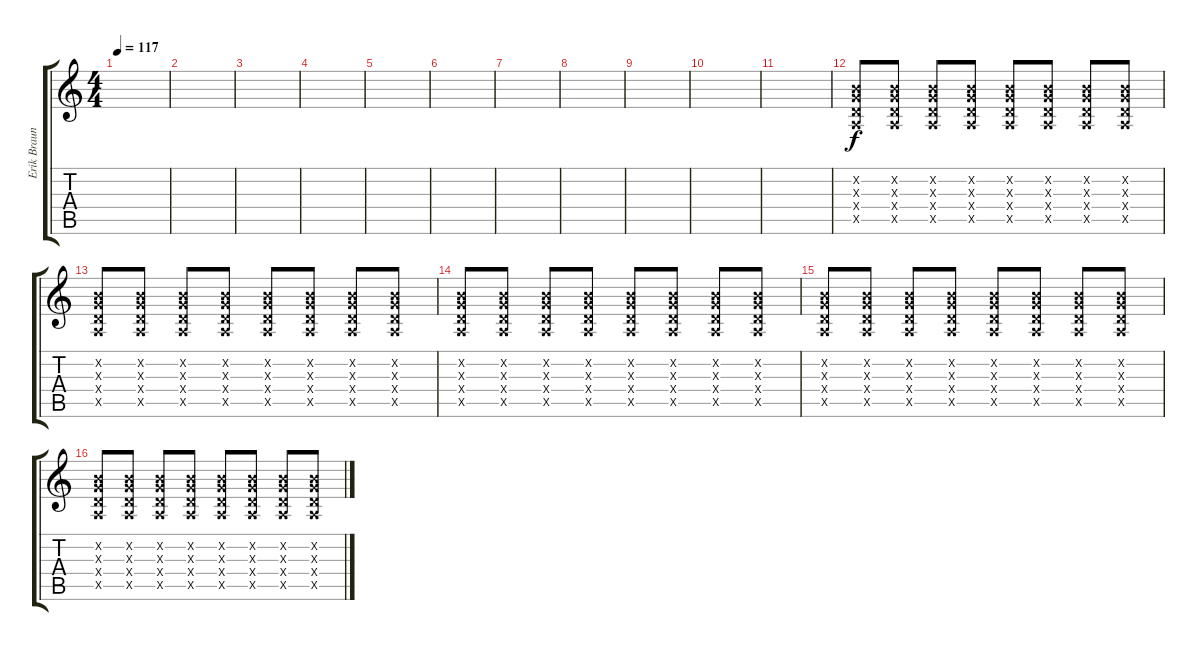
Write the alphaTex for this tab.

\track ("Erik Braunn" "Erik Braun") {instrument distortionguitar}
\staff {score tabs}
\tuning (E4 B3 G3 D3 A2 E2) {hide}
\ts (4 4)
\tempo 117
\clef g2
\ks c
|
|
|
|
|
|
|
|
|
|
|
(0.2{x} 0.3{x} 0.4{x} 0.5{x}).8 (0.2{x} 0.3{x} 0.4{x} 0.5{x}).8 (0.2{x} 0.3{x} 0.4{x} 0.5{x}).8 (0.2{x} 0.3{x} 0.4{x} 0.5{x}).8 (0.2{x} 0.3{x} 0.4{x} 0.5{x}).8 (0.2{x} 0.3{x} 0.4{x} 0.5{x}).8 (0.2{x} 0.3{x} 0.4{x} 0.5{x}).8 (0.2{x} 0.3{x} 0.4{x} 0.5{x}).8 |
(0.2{x} 0.3{x} 0.4{x} 0.5{x}).8 (0.2{x} 0.3{x} 0.4{x} 0.5{x}).8 (0.2{x} 0.3{x} 0.4{x} 0.5{x}).8 (0.2{x} 0.3{x} 0.4{x} 0.5{x}).8 (0.2{x} 0.3{x} 0.4{x} 0.5{x}).8 (0.2{x} 0.3{x} 0.4{x} 0.5{x}).8 (0.2{x} 0.3{x} 0.4{x} 0.5{x}).8 (0.2{x} 0.3{x} 0.4{x} 0.5{x}).8 |
(0.2{x} 0.3{x} 0.4{x} 0.5{x}).8 (0.2{x} 0.3{x} 0.4{x} 0.5{x}).8 (0.2{x} 0.3{x} 0.4{x} 0.5{x}).8 (0.2{x} 0.3{x} 0.4{x} 0.5{x}).8 (0.2{x} 0.3{x} 0.4{x} 0.5{x}).8 (0.2{x} 0.3{x} 0.4{x} 0.5{x}).8 (0.2{x} 0.3{x} 0.4{x} 0.5{x}).8 (0.2{x} 0.3{x} 0.4{x} 0.5{x}).8 |
(0.2{x} 0.3{x} 0.4{x} 0.5{x}).8 (0.2{x} 0.3{x} 0.4{x} 0.5{x}).8 (0.2{x} 0.3{x} 0.4{x} 0.5{x}).8 (0.2{x} 0.3{x} 0.4{x} 0.5{x}).8 (0.2{x} 0.3{x} 0.4{x} 0.5{x}).8 (0.2{x} 0.3{x} 0.4{x} 0.5{x}).8 (0.2{x} 0.3{x} 0.4{x} 0.5{x}).8 (0.2{x} 0.3{x} 0.4{x} 0.5{x}).8 |
(0.2{x} 0.3{x} 0.4{x} 0.5{x}).8 (0.2{x} 0.3{x} 0.4{x} 0.5{x}).8 (0.2{x} 0.3{x} 0.4{x} 0.5{x}).8 (0.2{x} 0.3{x} 0.4{x} 0.5{x}).8 (0.2{x} 0.3{x} 0.4{x} 0.5{x}).8 (0.2{x} 0.3{x} 0.4{x} 0.5{x}).8 (0.2{x} 0.3{x} 0.4{x} 0.5{x}).8 (0.2{x} 0.3{x} 0.4{x} 0.5{x}).8
